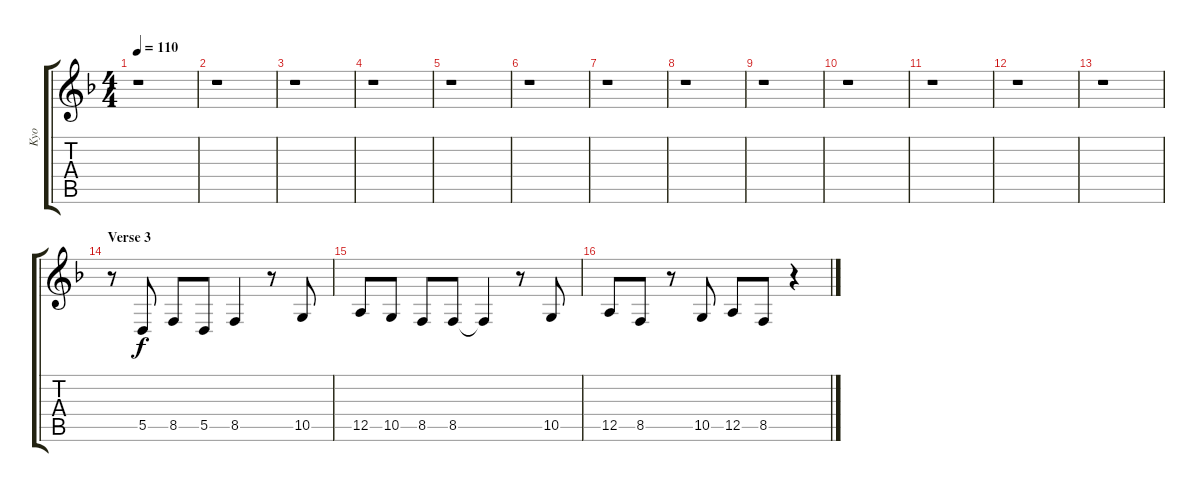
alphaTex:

\track ("Kyo" "Kyo") {instrument sopranosax}
\staff {score tabs}
\tuning (E4 B3 G3 D3 A2 E2) {hide}
\ts (4 4)
\tempo 110
\clef g2
\ks f
r.1{dy f} |
r.1 |
r.1 |
r.1 |
r.1 |
r.1 |
r.1 |
r.1 |
r.1 |
r.1 |
r.1 |
r.1 |
r.1 |
\section ("" "Verse 3")
r.8 5.5.8 8.5.8 5.5.8 8.5.4 r.8 10.5.8 |
12.5.8 10.5.8 8.5.8 8.5.8 8.5{t}.4 r.8 10.5.8 |
12.5.8 8.5.8 r.8 10.5.8 12.5.8 8.5.8 r.4
